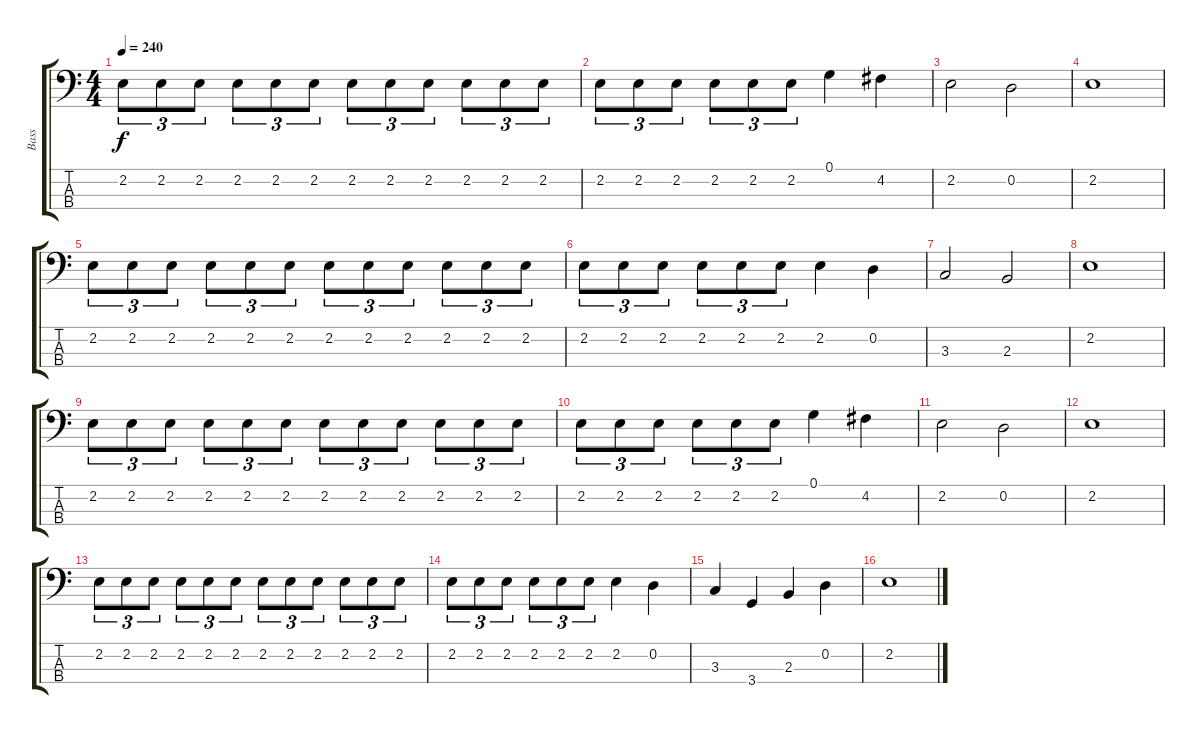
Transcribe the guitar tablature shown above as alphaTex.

\track ("Bass" "Bass") {instrument electricbasspick}
\staff {score tabs}
\tuning (G2 D2 A1 E1) {hide}
\ts (4 4)
\tempo 240
\clef f4
\ks c
2.2.8{tu (3 2) dy f} 2.2.8{tu (3 2)} 2.2.8{tu (3 2)} 2.2.8{tu (3 2)} 2.2.8{tu (3 2)} 2.2.8{tu (3 2)} 2.2.8{tu (3 2)} 2.2.8{tu (3 2)} 2.2.8{tu (3 2)} 2.2.8{tu (3 2)} 2.2.8{tu (3 2)} 2.2.8{tu (3 2)} |
2.2.8{tu (3 2)} 2.2.8{tu (3 2)} 2.2.8{tu (3 2)} 2.2.8{tu (3 2)} 2.2.8{tu (3 2)} 2.2.8{tu (3 2)} 0.1.4 4.2.4 |
2.2.2 0.2.2 |
2.2.1 |
2.2.8{tu (3 2)} 2.2.8{tu (3 2)} 2.2.8{tu (3 2)} 2.2.8{tu (3 2)} 2.2.8{tu (3 2)} 2.2.8{tu (3 2)} 2.2.8{tu (3 2)} 2.2.8{tu (3 2)} 2.2.8{tu (3 2)} 2.2.8{tu (3 2)} 2.2.8{tu (3 2)} 2.2.8{tu (3 2)} |
2.2.8{tu (3 2)} 2.2.8{tu (3 2)} 2.2.8{tu (3 2)} 2.2.8{tu (3 2)} 2.2.8{tu (3 2)} 2.2.8{tu (3 2)} 2.2.4 0.2.4 |
3.3.2 2.3.2 |
2.2.1 |
2.2.8{tu (3 2)} 2.2.8{tu (3 2)} 2.2.8{tu (3 2)} 2.2.8{tu (3 2)} 2.2.8{tu (3 2)} 2.2.8{tu (3 2)} 2.2.8{tu (3 2)} 2.2.8{tu (3 2)} 2.2.8{tu (3 2)} 2.2.8{tu (3 2)} 2.2.8{tu (3 2)} 2.2.8{tu (3 2)} |
2.2.8{tu (3 2)} 2.2.8{tu (3 2)} 2.2.8{tu (3 2)} 2.2.8{tu (3 2)} 2.2.8{tu (3 2)} 2.2.8{tu (3 2)} 0.1.4 4.2.4 |
2.2.2 0.2.2 |
2.2.1 |
2.2.8{tu (3 2)} 2.2.8{tu (3 2)} 2.2.8{tu (3 2)} 2.2.8{tu (3 2)} 2.2.8{tu (3 2)} 2.2.8{tu (3 2)} 2.2.8{tu (3 2)} 2.2.8{tu (3 2)} 2.2.8{tu (3 2)} 2.2.8{tu (3 2)} 2.2.8{tu (3 2)} 2.2.8{tu (3 2)} |
2.2.8{tu (3 2)} 2.2.8{tu (3 2)} 2.2.8{tu (3 2)} 2.2.8{tu (3 2)} 2.2.8{tu (3 2)} 2.2.8{tu (3 2)} 2.2.4 0.2.4 |
3.3.4 3.4.4 2.3.4 0.2.4 |
2.2.1
